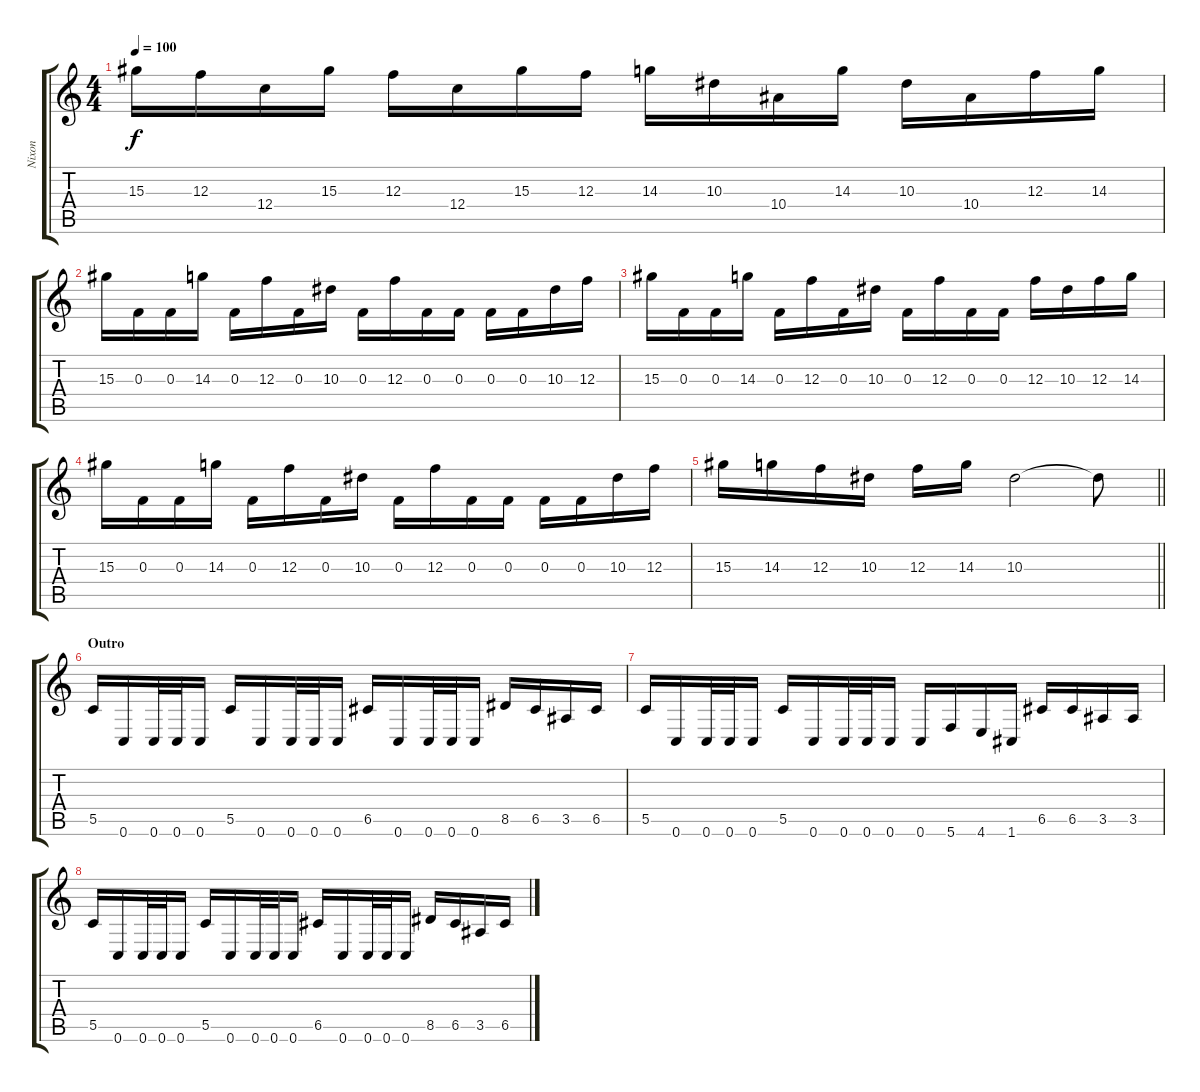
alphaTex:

\track ("Nixon" "Nixon") {instrument distortionguitar}
\staff {score tabs}
\tuning (D4 A3 F3 C3 G2 C2) {hide}
\ts (4 4)
\tempo 100
\clef g2
\ks c
15.3.16{dy f} 12.3.16 12.4.16 15.3.16 12.3.16 12.4.16 15.3.16 12.3.16 14.3.16 10.3.16 10.4.16 14.3.16 10.3.16 10.4.16 12.3.16 14.3.16 |
15.3.16 0.3.16 0.3.16 14.3.16 0.3.16 12.3.16 0.3.16 10.3.16 0.3.16 12.3.16 0.3.16 0.3.16 0.3.16 0.3.16 10.3.16 12.3.16 |
15.3.16 0.3.16 0.3.16 14.3.16 0.3.16 12.3.16 0.3.16 10.3.16 0.3.16 12.3.16 0.3.16 0.3.16 12.3.16 10.3.16 12.3.16 14.3.16 |
15.3.16 0.3.16 0.3.16 14.3.16 0.3.16 12.3.16 0.3.16 10.3.16 0.3.16 12.3.16 0.3.16 0.3.16 0.3.16 0.3.16 10.3.16 12.3.16 |
\barLineRight lightlight
15.3.16 14.3.16 12.3.16 10.3.16 12.3.16 14.3.16 10.3.2 10.3{t}.8 |
\section ("" "Outro")
5.5.16 0.6.16 0.6.32 0.6.32 0.6.16 5.5.16 0.6.16 0.6.32 0.6.32 0.6.16 6.5.16 0.6.16 0.6.32 0.6.32 0.6.16 8.5.16 6.5.16 3.5.16 6.5.16 |
5.5.16 0.6.16 0.6.32 0.6.32 0.6.16 5.5.16 0.6.16 0.6.32 0.6.32 0.6.16 0.6.16 5.6.16 4.6.16 1.6.16 6.5.16 6.5.16 3.5.16 3.5.16 |
5.5.16 0.6.16 0.6.32 0.6.32 0.6.16 5.5.16 0.6.16 0.6.32 0.6.32 0.6.16 6.5.16 0.6.16 0.6.32 0.6.32 0.6.16 8.5.16 6.5.16 3.5.16 6.5.16
